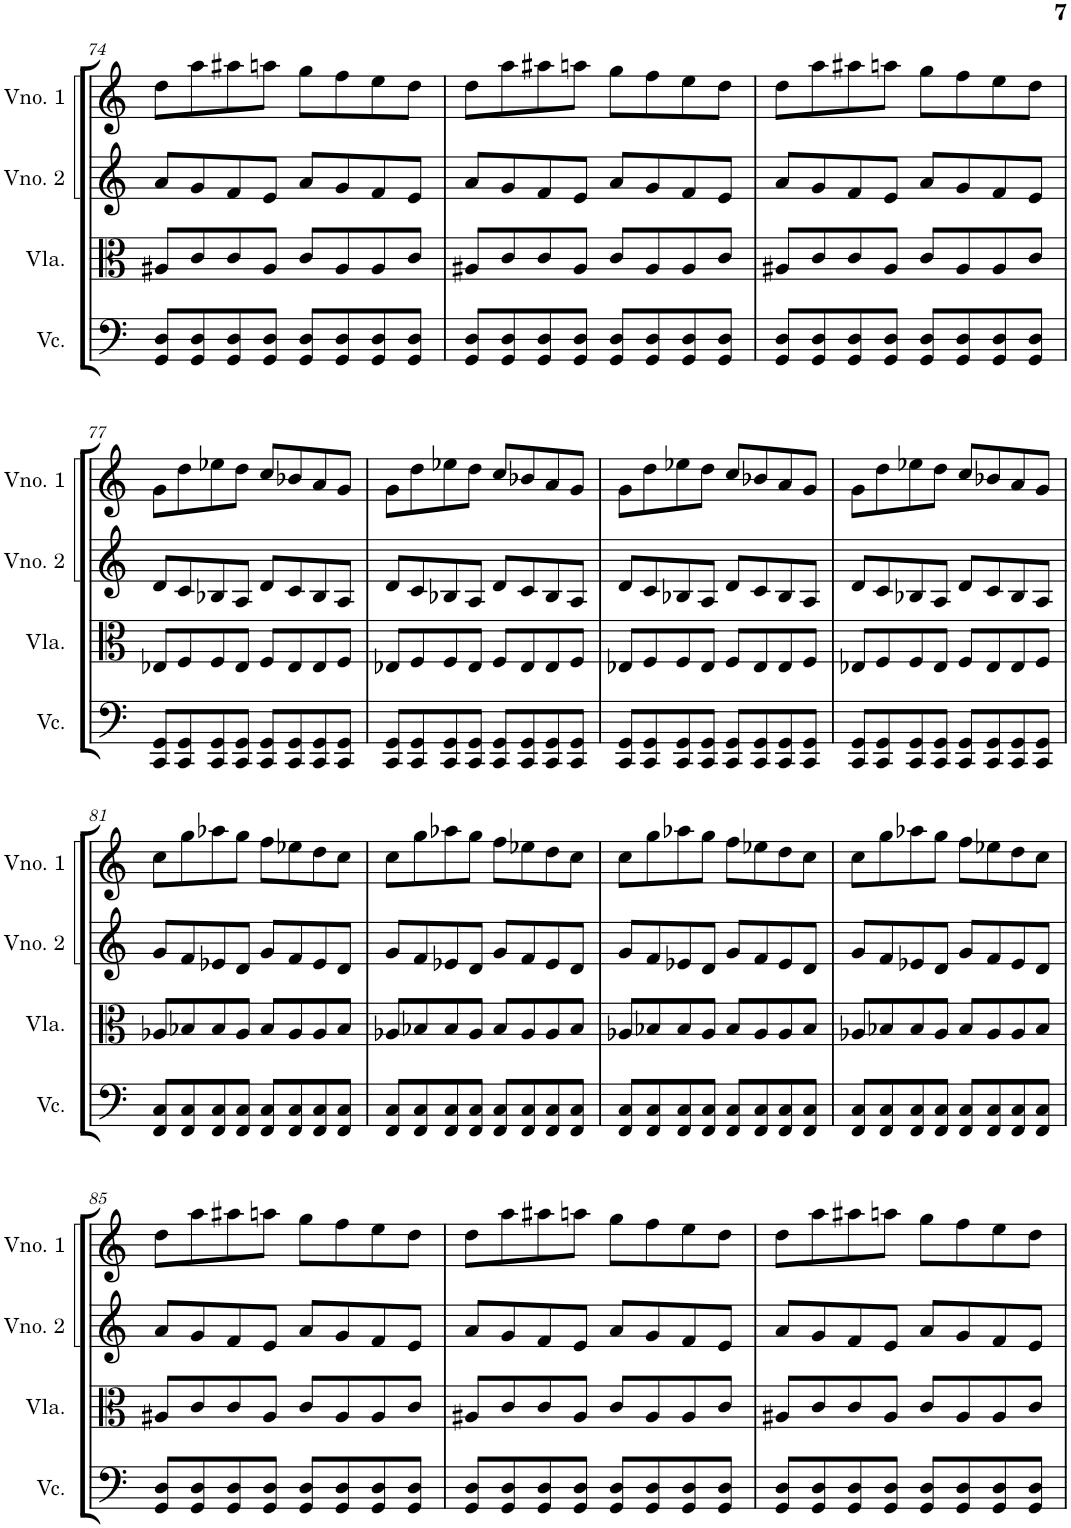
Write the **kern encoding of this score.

**kern	**kern	**kern	**kern
*part4	*part3	*part2	*part1
*staff4	*staff3	*staff2	*staff1
*I"Violoncelo	*I"Viola	*I"Violino 2	*I"Violino 1
*I'Vc.	*I'Vla.	*I'Vno. 2	*I'Vno. 1
!!LO:PB:g=z
*clefF4	*clefC3	*clefG2	*clefG2
*k[]	*k[]	*k[]	*k[]
*M4/4	*M4/4	*M4/4	*M4/4
=74	=74	=74	=74
8GG/ 8D/L	8A#X/L	8a/L	8dd\L
8GG/ 8D/	8c/	8g/	8aa\
8GG/ 8D/	8c/	8f/	8aa#X\
8GG/ 8D/J	8A#/J	8e/J	8aan\J
8GG/ 8D/L	8c/L	8a/L	8gg\L
8GG/ 8D/	8A#/	8g/	8ff\
8GG/ 8D/	8A#/	8f/	8ee\
8GG/ 8D/J	8c/J	8e/J	8dd\J
=75	=75	=75	=75
8GG/ 8D/L	8A#X/L	8a/L	8dd\L
8GG/ 8D/	8c/	8g/	8aa\
8GG/ 8D/	8c/	8f/	8aa#X\
8GG/ 8D/J	8A#/J	8e/J	8aan\J
8GG/ 8D/L	8c/L	8a/L	8gg\L
8GG/ 8D/	8A#/	8g/	8ff\
8GG/ 8D/	8A#/	8f/	8ee\
8GG/ 8D/J	8c/J	8e/J	8dd\J
=76	=76	=76	=76
8GG/ 8D/L	8A#X/L	8a/L	8dd\L
8GG/ 8D/	8c/	8g/	8aa\
8GG/ 8D/	8c/	8f/	8aa#X\
8GG/ 8D/J	8A#/J	8e/J	8aan\J
8GG/ 8D/L	8c/L	8a/L	8gg\L
8GG/ 8D/	8A#/	8g/	8ff\
8GG/ 8D/	8A#/	8f/	8ee\
8GG/ 8D/J	8c/J	8e/J	8dd\J
!!LO:LB:g=z
=77	=77	=77	=77
8CC/ 8GG/L	8E-X/L	8d/L	8g\L
8CC/ 8GG/	8F/	8c/	8dd\
8CC/ 8GG/	8F/	8B-X/	8ee-X\
8CC/ 8GG/J	8E-/J	8A/J	8dd\J
8CC/ 8GG/L	8F/L	8d/L	8cc/L
8CC/ 8GG/	8E-/	8c/	8b-X/
8CC/ 8GG/	8E-/	8B-/	8a/
8CC/ 8GG/J	8F/J	8A/J	8g/J
=78	=78	=78	=78
8CC/ 8GG/L	8E-X/L	8d/L	8g\L
8CC/ 8GG/	8F/	8c/	8dd\
8CC/ 8GG/	8F/	8B-X/	8ee-X\
8CC/ 8GG/J	8E-/J	8A/J	8dd\J
8CC/ 8GG/L	8F/L	8d/L	8cc/L
8CC/ 8GG/	8E-/	8c/	8b-X/
8CC/ 8GG/	8E-/	8B-/	8a/
8CC/ 8GG/J	8F/J	8A/J	8g/J
=79	=79	=79	=79
8CC/ 8GG/L	8E-X/L	8d/L	8g\L
8CC/ 8GG/	8F/	8c/	8dd\
8CC/ 8GG/	8F/	8B-X/	8ee-X\
8CC/ 8GG/J	8E-/J	8A/J	8dd\J
8CC/ 8GG/L	8F/L	8d/L	8cc/L
8CC/ 8GG/	8E-/	8c/	8b-X/
8CC/ 8GG/	8E-/	8B-/	8a/
8CC/ 8GG/J	8F/J	8A/J	8g/J
=80	=80	=80	=80
8CC/ 8GG/L	8E-X/L	8d/L	8g\L
8CC/ 8GG/	8F/	8c/	8dd\
8CC/ 8GG/	8F/	8B-X/	8ee-X\
8CC/ 8GG/J	8E-/J	8A/J	8dd\J
8CC/ 8GG/L	8F/L	8d/L	8cc/L
8CC/ 8GG/	8E-/	8c/	8b-X/
8CC/ 8GG/	8E-/	8B-/	8a/
8CC/ 8GG/J	8F/J	8A/J	8g/J
!!LO:LB:g=z
=81	=81	=81	=81
8FF/ 8C/L	8A-X/L	8g/L	8cc\L
8FF/ 8C/	8B-X/	8f/	8gg\
8FF/ 8C/	8B-/	8e-X/	8aa-X\
8FF/ 8C/J	8A-/J	8d/J	8gg\J
8FF/ 8C/L	8B-/L	8g/L	8ff\L
8FF/ 8C/	8A-/	8f/	8ee-X\
8FF/ 8C/	8A-/	8e-/	8dd\
8FF/ 8C/J	8B-/J	8d/J	8cc\J
=82	=82	=82	=82
8FF/ 8C/L	8A-X/L	8g/L	8cc\L
8FF/ 8C/	8B-X/	8f/	8gg\
8FF/ 8C/	8B-/	8e-X/	8aa-X\
8FF/ 8C/J	8A-/J	8d/J	8gg\J
8FF/ 8C/L	8B-/L	8g/L	8ff\L
8FF/ 8C/	8A-/	8f/	8ee-X\
8FF/ 8C/	8A-/	8e-/	8dd\
8FF/ 8C/J	8B-/J	8d/J	8cc\J
=83	=83	=83	=83
8FF/ 8C/L	8A-X/L	8g/L	8cc\L
8FF/ 8C/	8B-X/	8f/	8gg\
8FF/ 8C/	8B-/	8e-X/	8aa-X\
8FF/ 8C/J	8A-/J	8d/J	8gg\J
8FF/ 8C/L	8B-/L	8g/L	8ff\L
8FF/ 8C/	8A-/	8f/	8ee-X\
8FF/ 8C/	8A-/	8e-/	8dd\
8FF/ 8C/J	8B-/J	8d/J	8cc\J
=84	=84	=84	=84
8FF/ 8C/L	8A-X/L	8g/L	8cc\L
8FF/ 8C/	8B-X/	8f/	8gg\
8FF/ 8C/	8B-/	8e-X/	8aa-X\
8FF/ 8C/J	8A-/J	8d/J	8gg\J
8FF/ 8C/L	8B-/L	8g/L	8ff\L
8FF/ 8C/	8A-/	8f/	8ee-X\
8FF/ 8C/	8A-/	8e-/	8dd\
8FF/ 8C/J	8B-/J	8d/J	8cc\J
!!LO:LB:g=z
=85	=85	=85	=85
8GG/ 8D/L	8A#X/L	8a/L	8dd\L
8GG/ 8D/	8c/	8g/	8aa\
8GG/ 8D/	8c/	8f/	8aa#X\
8GG/ 8D/J	8A#/J	8e/J	8aan\J
8GG/ 8D/L	8c/L	8a/L	8gg\L
8GG/ 8D/	8A#/	8g/	8ff\
8GG/ 8D/	8A#/	8f/	8ee\
8GG/ 8D/J	8c/J	8e/J	8dd\J
=86	=86	=86	=86
8GG/ 8D/L	8A#X/L	8a/L	8dd\L
8GG/ 8D/	8c/	8g/	8aa\
8GG/ 8D/	8c/	8f/	8aa#X\
8GG/ 8D/J	8A#/J	8e/J	8aan\J
8GG/ 8D/L	8c/L	8a/L	8gg\L
8GG/ 8D/	8A#/	8g/	8ff\
8GG/ 8D/	8A#/	8f/	8ee\
8GG/ 8D/J	8c/J	8e/J	8dd\J
=87	=87	=87	=87
8GG/ 8D/L	8A#X/L	8a/L	8dd\L
8GG/ 8D/	8c/	8g/	8aa\
8GG/ 8D/	8c/	8f/	8aa#X\
8GG/ 8D/J	8A#/J	8e/J	8aan\J
8GG/ 8D/L	8c/L	8a/L	8gg\L
8GG/ 8D/	8A#/	8g/	8ff\
8GG/ 8D/	8A#/	8f/	8ee\
8GG/ 8D/J	8c/J	8e/J	8dd\J
=	=	=	=
*-	*-	*-	*-
